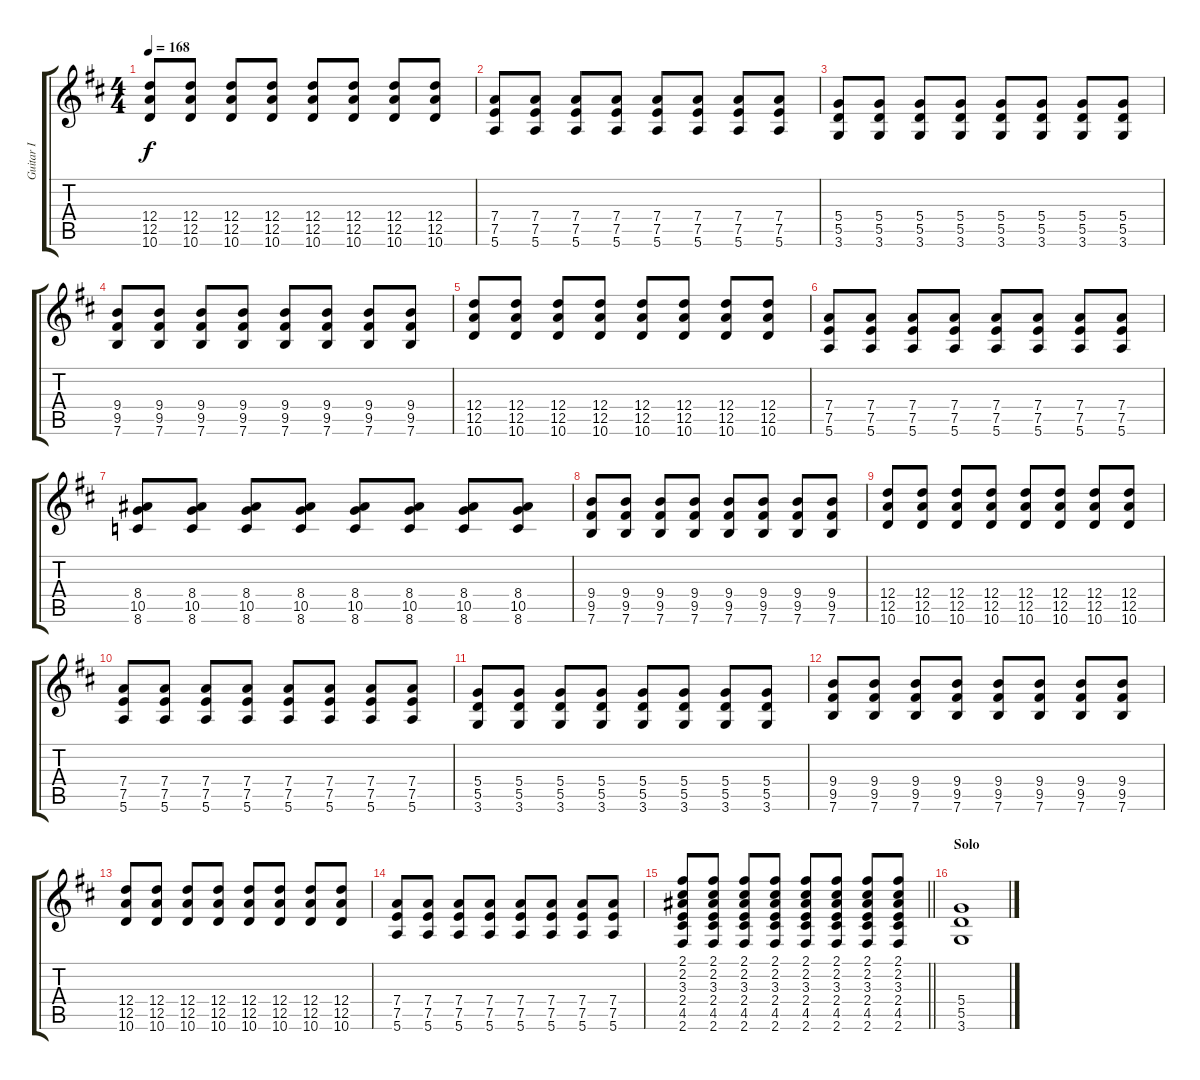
\track ("Guitar I" "Guitar I") {instrument distortionguitar}
\staff {score tabs}
\tuning (E4 B3 G3 D3 A2 E2) {hide}
\ts (4 4)
\tempo 168
\clef g2
\ks d
(12.4 12.5 10.6).8{dy f} (12.4 12.5 10.6).8 (12.4 12.5 10.6).8 (12.4 12.5 10.6).8 (12.4 12.5 10.6).8 (12.4 12.5 10.6).8 (12.4 12.5 10.6).8 (12.4 12.5 10.6).8 |
(7.4 7.5 5.6).8 (7.4 7.5 5.6).8 (7.4 7.5 5.6).8 (7.4 7.5 5.6).8 (7.4 7.5 5.6).8 (7.4 7.5 5.6).8 (7.4 7.5 5.6).8 (7.4 7.5 5.6).8 |
(5.4 5.5 3.6).8 (5.4 5.5 3.6).8 (5.4 5.5 3.6).8 (5.4 5.5 3.6).8 (5.4 5.5 3.6).8 (5.4 5.5 3.6).8 (5.4 5.5 3.6).8 (5.4 5.5 3.6).8 |
(9.4 9.5 7.6).8 (9.4 9.5 7.6).8 (9.4 9.5 7.6).8 (9.4 9.5 7.6).8 (9.4 9.5 7.6).8 (9.4 9.5 7.6).8 (9.4 9.5 7.6).8 (9.4 9.5 7.6).8 |
(12.4 12.5 10.6).8 (12.4 12.5 10.6).8 (12.4 12.5 10.6).8 (12.4 12.5 10.6).8 (12.4 12.5 10.6).8 (12.4 12.5 10.6).8 (12.4 12.5 10.6).8 (12.4 12.5 10.6).8 |
(7.4 7.5 5.6).8 (7.4 7.5 5.6).8 (7.4 7.5 5.6).8 (7.4 7.5 5.6).8 (7.4 7.5 5.6).8 (7.4 7.5 5.6).8 (7.4 7.5 5.6).8 (7.4 7.5 5.6).8 |
(8.4 10.5 8.6).8 (8.4 10.5 8.6).8 (8.4 10.5 8.6).8 (8.4 10.5 8.6).8 (8.4 10.5 8.6).8 (8.4 10.5 8.6).8 (8.4 10.5 8.6).8 (8.4 10.5 8.6).8 |
(9.4 9.5 7.6).8 (9.4 9.5 7.6).8 (9.4 9.5 7.6).8 (9.4 9.5 7.6).8 (9.4 9.5 7.6).8 (9.4 9.5 7.6).8 (9.4 9.5 7.6).8 (9.4 9.5 7.6).8 |
(12.4 12.5 10.6).8 (12.4 12.5 10.6).8 (12.4 12.5 10.6).8 (12.4 12.5 10.6).8 (12.4 12.5 10.6).8 (12.4 12.5 10.6).8 (12.4 12.5 10.6).8 (12.4 12.5 10.6).8 |
(7.4 7.5 5.6).8 (7.4 7.5 5.6).8 (7.4 7.5 5.6).8 (7.4 7.5 5.6).8 (7.4 7.5 5.6).8 (7.4 7.5 5.6).8 (7.4 7.5 5.6).8 (7.4 7.5 5.6).8 |
(5.4 5.5 3.6).8 (5.4 5.5 3.6).8 (5.4 5.5 3.6).8 (5.4 5.5 3.6).8 (5.4 5.5 3.6).8 (5.4 5.5 3.6).8 (5.4 5.5 3.6).8 (5.4 5.5 3.6).8 |
(9.4 9.5 7.6).8 (9.4 9.5 7.6).8 (9.4 9.5 7.6).8 (9.4 9.5 7.6).8 (9.4 9.5 7.6).8 (9.4 9.5 7.6).8 (9.4 9.5 7.6).8 (9.4 9.5 7.6).8 |
(12.4 12.5 10.6).8 (12.4 12.5 10.6).8 (12.4 12.5 10.6).8 (12.4 12.5 10.6).8 (12.4 12.5 10.6).8 (12.4 12.5 10.6).8 (12.4 12.5 10.6).8 (12.4 12.5 10.6).8 |
(7.4 7.5 5.6).8 (7.4 7.5 5.6).8 (7.4 7.5 5.6).8 (7.4 7.5 5.6).8 (7.4 7.5 5.6).8 (7.4 7.5 5.6).8 (7.4 7.5 5.6).8 (7.4 7.5 5.6).8 |
\barLineRight lightlight
(2.1 2.2 3.3 2.4 4.5 2.6).8 (2.1 2.2 3.3 2.4 4.5 2.6).8 (2.1 2.2 3.3 2.4 4.5 2.6).8 (2.1 2.2 3.3 2.4 4.5 2.6).8 (2.1 2.2 3.3 2.4 4.5 2.6).8 (2.1 2.2 3.3 2.4 4.5 2.6).8 (2.1 2.2 3.3 2.4 4.5 2.6).8 (2.1 2.2 3.3 2.4 4.5 2.6).8 |
\section ("" "Solo")
(5.4 5.5 3.6).1
